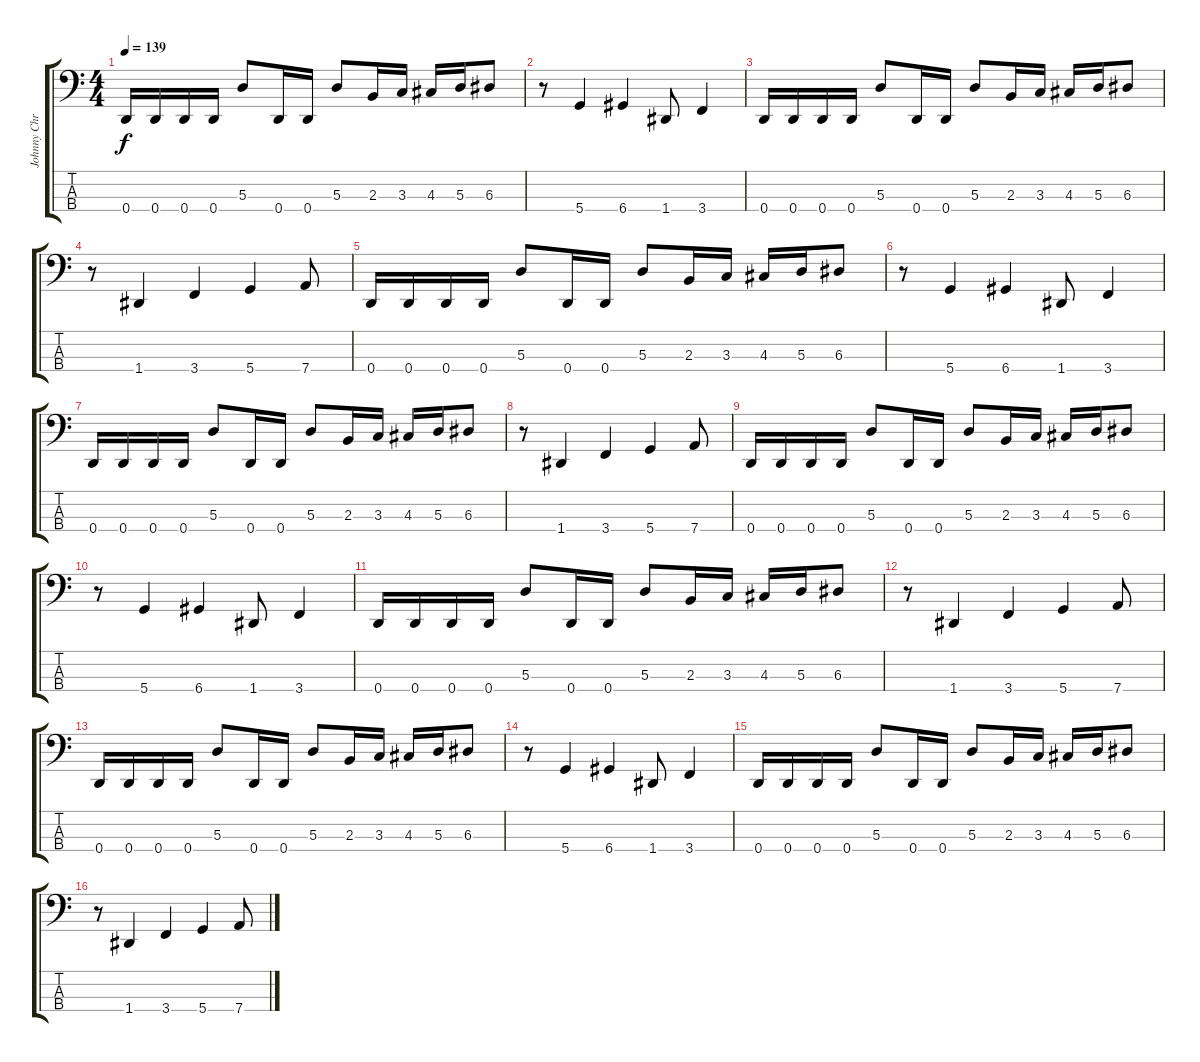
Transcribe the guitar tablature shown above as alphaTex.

\track ("Johnny Christ" "Johnny Chr") {instrument electricbasspick}
\staff {score tabs}
\tuning (G2 D2 A1 D1) {hide}
\ts (4 4)
\tempo 139
\clef f4
\ks c
0.4.16{dy f} 0.4.16 0.4.16 0.4.16 5.3.8 0.4.16 0.4.16 5.3.8 2.3.16 3.3.16 4.3.16 5.3.16 6.3.8 |
r.8 5.4.4 6.4.4 1.4.8 3.4.4 |
0.4.16 0.4.16 0.4.16 0.4.16 5.3.8 0.4.16 0.4.16 5.3.8 2.3.16 3.3.16 4.3.16 5.3.16 6.3.8 |
r.8 1.4.4 3.4.4 5.4.4 7.4.8 |
0.4.16 0.4.16 0.4.16 0.4.16 5.3.8 0.4.16 0.4.16 5.3.8 2.3.16 3.3.16 4.3.16 5.3.16 6.3.8 |
r.8 5.4.4 6.4.4 1.4.8 3.4.4 |
0.4.16 0.4.16 0.4.16 0.4.16 5.3.8 0.4.16 0.4.16 5.3.8 2.3.16 3.3.16 4.3.16 5.3.16 6.3.8 |
r.8 1.4.4 3.4.4 5.4.4 7.4.8 |
0.4.16 0.4.16 0.4.16 0.4.16 5.3.8 0.4.16 0.4.16 5.3.8 2.3.16 3.3.16 4.3.16 5.3.16 6.3.8 |
r.8 5.4.4 6.4.4 1.4.8 3.4.4 |
0.4.16 0.4.16 0.4.16 0.4.16 5.3.8 0.4.16 0.4.16 5.3.8 2.3.16 3.3.16 4.3.16 5.3.16 6.3.8 |
r.8 1.4.4 3.4.4 5.4.4 7.4.8 |
0.4.16 0.4.16 0.4.16 0.4.16 5.3.8 0.4.16 0.4.16 5.3.8 2.3.16 3.3.16 4.3.16 5.3.16 6.3.8 |
r.8 5.4.4 6.4.4 1.4.8 3.4.4 |
0.4.16 0.4.16 0.4.16 0.4.16 5.3.8 0.4.16 0.4.16 5.3.8 2.3.16 3.3.16 4.3.16 5.3.16 6.3.8 |
r.8 1.4.4 3.4.4 5.4.4 7.4.8
